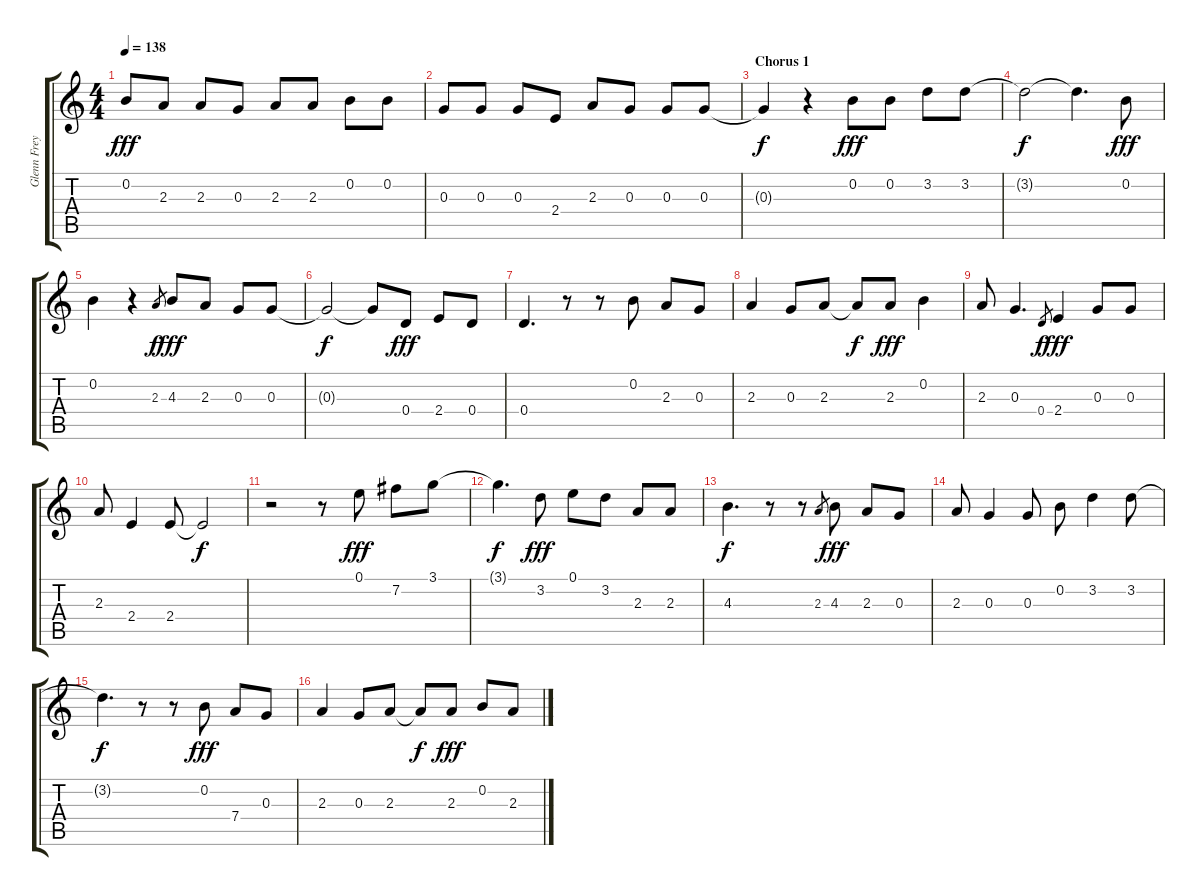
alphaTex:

\track ("Glenn Frey" "Glenn Frey") {instrument electricguitarjazz}
\staff {score tabs}
\tuning (E4 B3 G3 D3 A2 E2) {hide}
\ts (4 4)
\tempo 138
\clef g2
\ks c
0.2.8{dy fff} 2.3.8 2.3.8 0.3.8 2.3.8 2.3.8 0.2.8 0.2.8 |
0.3.8 0.3.8 0.3.8 2.4.8 2.3.8 0.3.8 0.3.8 0.3.8 |
\section ("" "Chorus 1")
0.3{t}.4{dy f} r.4 0.2.8{dy fff} 0.2.8 3.2.8 3.2.8 |
3.2{t}.2{dy f} 3.2{t}.4{d} 0.2.8{dy fff} |
0.2.4 r.4 2.3.8{gr dy f} 4.3.8{dy fff} 2.3.8 0.3.8 0.3.8 |
0.3{t}.2{dy f} 0.3{t}.8 0.4.8{dy fff} 2.4.8 0.4.8 |
0.4.4{d} r.8 r.8 0.2.8 2.3.8 0.3.8 |
2.3.4 0.3.8 2.3.8 2.3{t}.8{dy f} 2.3.8{dy fff} 0.2.4 |
2.3.8 0.3.4{d} 0.4.8{gr dy f} 2.4.4{dy fff} 0.3.8 0.3.8 |
2.3.8 2.4.4 2.4.8 2.4{t}.2{dy f} |
r.2 r.8 0.1.8{dy fff} 7.2.8 3.1.8 |
3.1{t}.4{d dy f} 3.2.8{dy fff} 0.1.8 3.2.8 2.3.8 2.3.8 |
4.3.4{d dy f} r.8 r.8 2.3.8{gr} 4.3.8{dy fff} 2.3.8 0.3.8 |
2.3.8 0.3.4 0.3.8 0.2.8 3.2.4 3.2.8 |
3.2{t}.4{d dy f} r.8 r.8 0.2.8{dy fff} 7.4.8 0.3.8 |
2.3.4 0.3.8 2.3.8 2.3{t}.8{dy f} 2.3.8{dy fff} 0.2.8 2.3.8
